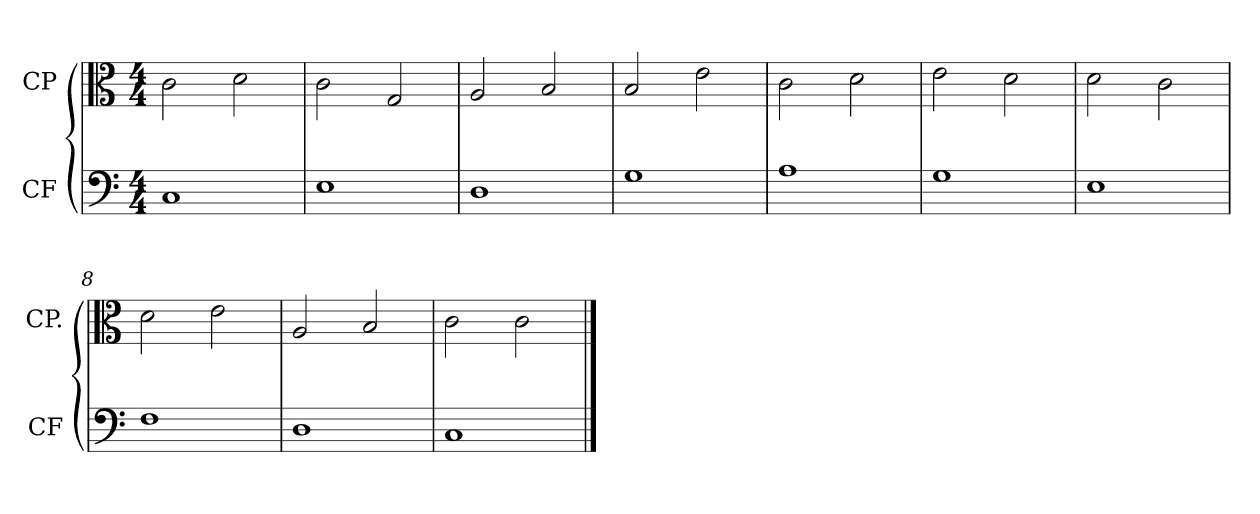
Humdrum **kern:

**kern	**kern
*part2	*part1
*staff2	*staff1
*I"CF	*I"CP
*I'CF	*I'CP.
*clefF4	*clefC3
*k[]	*k[]
*C:	*C:
*M4/4	*M4/4
=1	=1
1C	2c\
.	2d\
=2	=2
1E	2c\
.	2G/
=3	=3
1D	2A/
.	2B/
=4	=4
1G	2B/
.	2e\
=5	=5
1A	2c\
.	2d\
=6	=6
1G	2e\
.	2d\
=7	=7
1E	2d\
.	2c\
=8	=8
1F	2d\
.	2e\
=9	=9
1D	2A/
.	2B/
=10	=10
1C	2c\
.	2c\
==	==
*-	*-
